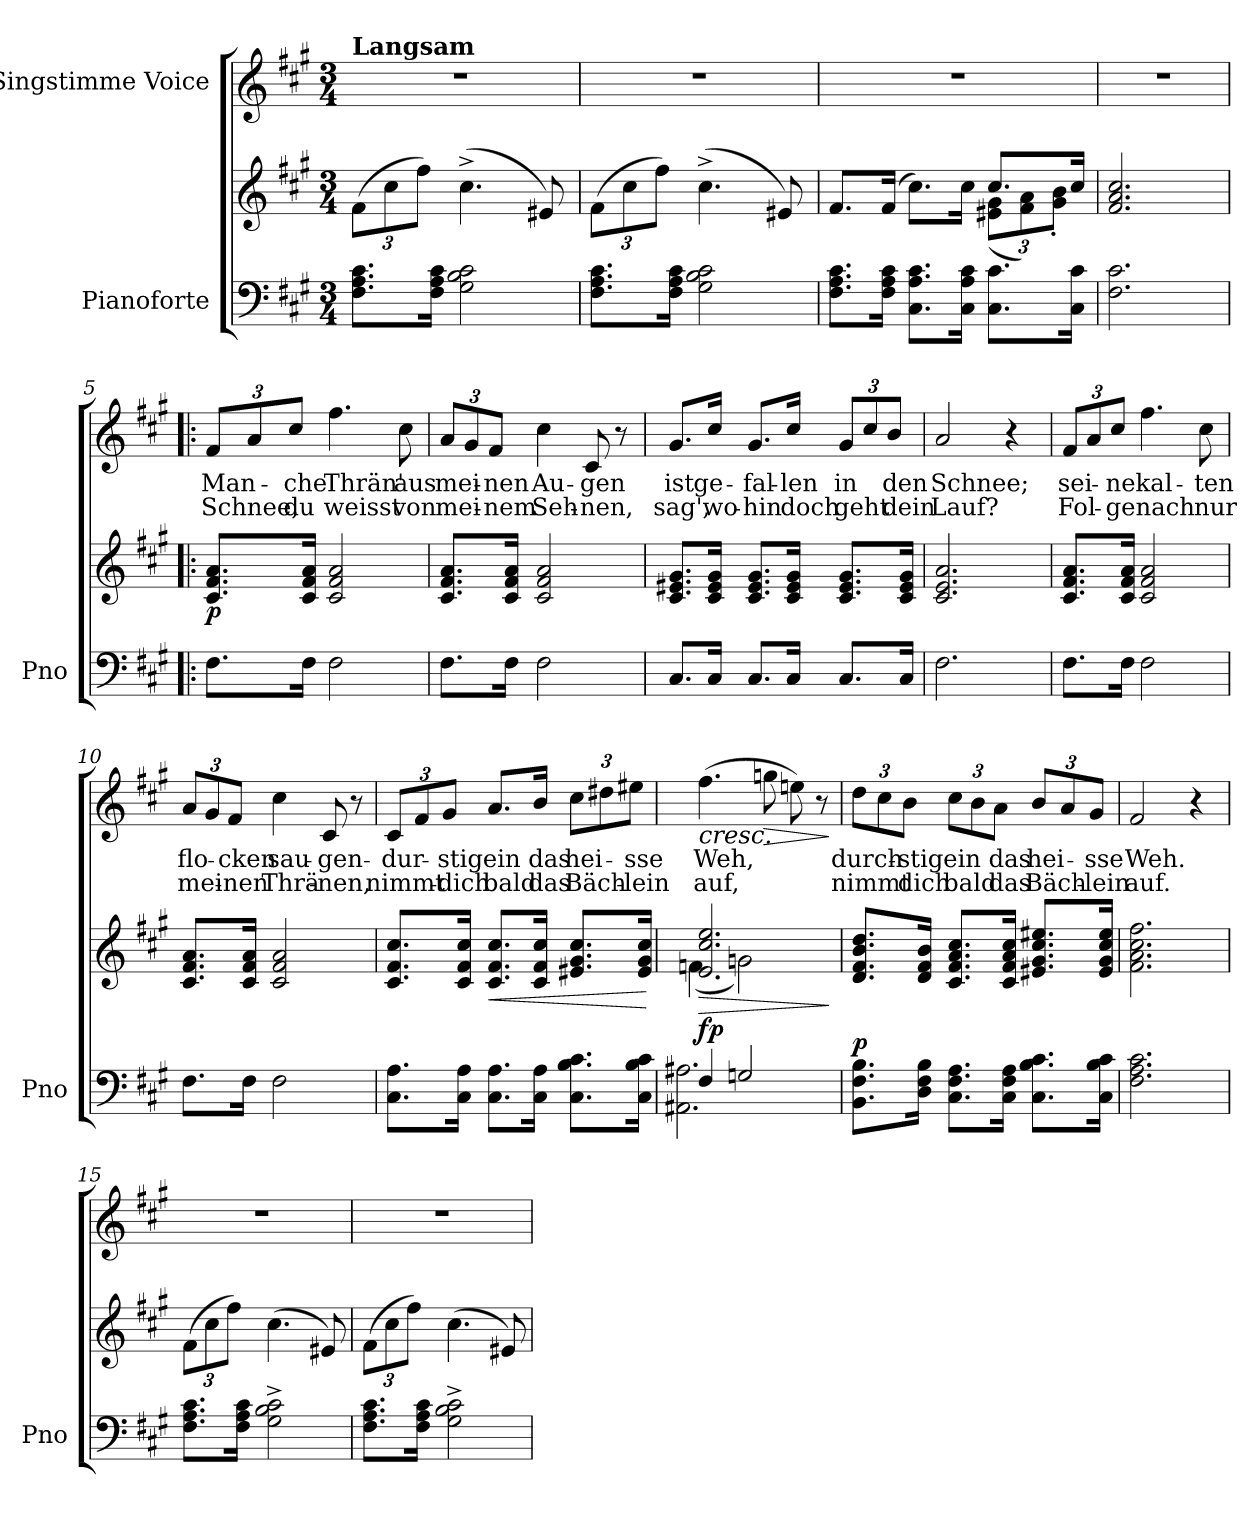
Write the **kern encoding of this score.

**kern	**kern	**dynam	**kern	**text	**text	**dynam
*part2	*part2	*part2	*part1	*part1	*part1	*part1
*staff3	*staff2	*staff2/3	*staff1	*staff1	*staff1	*staff1
*I"Pianoforte	*	*	*I"Singstimme Voice	*	*	*
*I'Pno	*	*	*	*	*	*
*clefF4	*clefG2	*	*clefG2	*	*	*
*k[f#c#g#]	*k[f#c#g#]	*	*k[f#c#g#]	*	*	*
*M3/4	*M3/4	*	*M3/4	*	*	*
*MM45	*MM45	*	*MM45	*	*	*
*	*Xbrackettup	*	*	*	*	*
=1	=1	=1	=1	=1	=1	=1
!	!	!	!LO:TX:a:B:t=Langsam	!	!	!
8.F#\ 8.A\ 8.c#\L	(>12f#\L	.	2.r	.	.	.
.	12cc#\	.	.	.	.	.
.	12ff#\J)	.	.	.	.	.
16F#\ 16A\ 16c#\Jk	.	.	.	.	.	.
2G#\ 2B\ 2c#\	(>4.cc#^\	.	.	.	.	.
.	8e#X/)	.	.	.	.	.
=2	=2	=2	=2	=2	=2	=2
8.F#\ 8.A\ 8.c#\L	(>12f#\L	.	2.r	.	.	.
.	12cc#\	.	.	.	.	.
.	12ff#\J)	.	.	.	.	.
16F#\ 16A\ 16c#\Jk	.	.	.	.	.	.
2G#\ 2B\ 2c#\	(>4.cc#^\	.	.	.	.	.
.	8e#X/)	.	.	.	.	.
=3	=3	=3	=3	=3	=3	=3
*	*^	*	*	*	*	*
8.F#\ 8.A\ 8.c#\L	8.f#/L	2ryy	.	2.r	.	.	.
16F#\ 16A\ 16c#\Jk	(>16f#/Jk	.	.	.	.	.	.
8.C#\ 8.A\ 8.c#\L	8.cc#\L)	.	.	.	.	.	.
16C#\ 16A\ 16c#\Jk	16cc#\Jk	.	.	.	.	.	.
8.C#\ 8.c#\L	8.cc#/L	(<12e#X\ 12g#\L	.	.	.	.	.
.	.	12f#\ 12a\)	.	.	.	.	.
.	.	12g#\' 12b\'J	.	.	.	.	.
16C#\ 16c#\Jk	16cc#/Jk	.	.	.	.	.	.
*	*v	*v	*	*	*	*	*
=4	=4	=4	=4	=4	=4	=4
2.F#\ 2.c#\	2.f#/ 2.a/ 2.cc#/	.	2.r	.	.	.
!!LO:LB:g=z
=5!|:	=5!|:	=5!|:	=5!|:	=5!|:	=5!|:	=5!|:
*	*	*	*Xbrackettup	*	*	*
!	!	!LO:DY:b	!	!LO:LY:b	!LO:LY:b	!
8.F#\L	8.c#/ 8.f#/ 8.a/L	p	12f#/L	Man-	Schnee,	.
.	.	.	12a/	.	.	.
!	!	!	!	!LO:LY:b	!LO:LY:b	!
.	.	.	12cc#/J	-che	du	.
16F#\Jk	16c#/ 16f#/ 16a/Jk	.	.	.	.	.
!	!	!	!	!LO:LY:b	!LO:LY:b	!
2F#\	2c#/ 2f#/ 2a/	.	4.ff#\	Thrän'	weisst	.
!	!	!	!	!LO:LY:b	!LO:LY:b	!
.	.	.	8cc#\	aus	von	.
=6	=6	=6	=6	=6	=6	=6
!	!	!	!	!LO:LY:b	!LO:LY:b	!
8.F#\L	8.c#/ 8.f#/ 8.a/L	.	12a/L	mei-	mei-	.
.	.	.	12g#/	.	.	.
!	!	!	!	!LO:LY:b	!LO:LY:b	!
.	.	.	12f#/J	-nen	-nem	.
16F#\Jk	16c#/ 16f#/ 16a/Jk	.	.	.	.	.
!	!	!	!	!LO:LY:b	!LO:LY:b	!
2F#\	2c#/ 2f#/ 2a/	.	4cc#\	Au-	Seh-	.
!	!	!	!	!LO:LY:b	!LO:LY:b	!
.	.	.	8c#/	-gen	-nen,	.
.	.	.	8r	.	.	.
=7	=7	=7	=7	=7	=7	=7
!	!	!	!	!LO:LY:b	!LO:LY:b	!
8.C#/L	8.c#/ 8.e#X/ 8.g#/L	.	8.g#/L	ist	sag',	.
!	!	!	!	!LO:LY:b	!LO:LY:b	!
16C#/Jk	16c#/ 16e#/ 16g#/Jk	.	16cc#/Jk	ge-	wo-	.
!	!	!	!	!LO:LY:b	!LO:LY:b	!
8.C#/L	8.c#/ 8.e#/ 8.g#/L	.	8.g#/L	-fal-	-hin	.
!	!	!	!	!LO:LY:b	!LO:LY:b	!
16C#/Jk	16c#/ 16e#/ 16g#/Jk	.	16cc#/Jk	-len	doch	.
!	!	!	!	!LO:LY:b	!LO:LY:b	!
8.C#/L	8.c#/ 8.e#/ 8.g#/L	.	12g#/L	in	geht	.
.	.	.	12cc#/	.	.	.
!	!	!	!	!LO:LY:b	!LO:LY:b	!
.	.	.	12b/J	den	dein	.
16C#/Jk	16c#/ 16e#/ 16g#/Jk	.	.	.	.	.
=8	=8	=8	=8	=8	=8	=8
!	!	!	!	!LO:LY:b	!LO:LY:b	!
2.F#\	2.c#/ 2.e/ 2.a/	.	2a/	Schnee;	Lauf?	.
.	.	.	4r	.	.	.
!!LO:LB:g=z
=9	=9	=9	=9	=9	=9	=9
!	!	!	!	!LO:LY:b	!LO:LY:b	!
8.F#\L	8.c#/ 8.f#/ 8.a/L	.	12f#/L	sei-	Fol-	.
.	.	.	12a/	.	.	.
!	!	!	!	!LO:LY:b	!LO:LY:b	!
.	.	.	12cc#/J	-ne	-ge	.
16F#\Jk	16c#/ 16f#/ 16a/Jk	.	.	.	.	.
!	!	!	!	!LO:LY:b	!LO:LY:b	!
2F#\	2c#/ 2f#/ 2a/	.	4.ff#\	kal-	nach	.
!	!	!	!	!LO:LY:b	!LO:LY:b	!
.	.	.	8cc#\	-ten	nur	.
=10	=10	=10	=10	=10	=10	=10
!	!	!	!	!LO:LY:b	!LO:LY:b	!
8.F#\L	8.c#/ 8.f#/ 8.a/L	.	12a/L	flo-	mei-	.
.	.	.	12g#/	.	.	.
!	!	!	!	!LO:LY:b	!LO:LY:b	!
.	.	.	12f#/J	-cken	-nen	.
16F#\Jk	16c#/ 16f#/ 16a/Jk	.	.	.	.	.
!	!	!	!	!LO:LY:b	!LO:LY:b	!
2F#\	2c#/ 2f#/ 2a/	.	4cc#\	sau-	Thrä-	.
!	!	!	!	!LO:LY:b	!LO:LY:b	!
.	.	.	8c#/	-gen-	-nen,	.
.	.	.	8r	.	.	.
=11	=11	=11	=11	=11	=11	=11
!	!	!	!	!LO:LY:b	!LO:LY:b	!
8.C#\ 8.A\L	8.c#/ 8.f#/ 8.cc#/L	.	12c#/L	dur-	nimmt-	.
.	.	.	12f#/	.	.	.
!	!	!	!	!LO:LY:b	!LO:LY:b	!
.	.	.	12g#/J	-stig	-dich	.
16C#\ 16A\Jk	16c#/ 16f#/ 16cc#/Jk	.	.	.	.	.
!	!	!LO:HP:b	!	!LO:LY:b	!LO:LY:b	!
8.C#\ 8.A\L	8.c#/ 8.f#/ 8.cc#/L	<	8.a/L	ein	bald	.
!	!	!	!	!LO:LY:b	!LO:LY:b	!
16C#\ 16A\Jk	16c#/ 16f#/ 16cc#/Jk	.	16b/Jk	das	das	.
!	!	!	!	!LO:LY:b	!LO:LY:b	!
8.C#\ 8.B\ 8.c#\L	8.e#X/ 8.g#/ 8.cc#/L	.	12cc#\L	hei-	Bäch-	.
.	.	.	12dd#X\	.	.	.
!	!	!	!	!LO:LY:b	!LO:LY:b	!
.	.	.	12ee#X\J	-sse	-lein	.
16C#\ 16B\ 16c#\Jk	16e#/ 16g#/ 16cc#/Jk	.	.	.	.	.
.	.	[	.	.	.	.
=12	=12	=12	=12	=12	=12	=12
*^	*	*	*	*	*	*
!	!	!	!LO:HP:b	!	!LO:LY:b	!LO:LY:b	!LO:HP:b
*	*	*^	*	*	*	*	*
!	!	!	!	!LO:DY:n=1:a=2	!	!	!	!
4F#/	2.AA#X\ 2.A#X\	2.e/ 2.cc#/ 2.ee/	(<4fn\	> fp	(>4.ff#\	Weh,	auf,	<
2Gn/	.	.	2gn\)	.	.	.	.	.
!	!	!	!	!	!	!	!	!LO:HP:b
.	.	.	.	.	8ggn\	.	.	>
.	.	.	.	.	8een\)	.	.	.
.	.	.	.	.	8r	.	.	.
*v	*v	*	*	*	*	*	*	*
*	*v	*v	*	*	*	*	*
.	.	]	.	.	.	[ ]
!!LO:LB:g=z
=13	=13	=13	=13	=13	=13	=13
!	!	!LO:DY:a=2	!	!LO:LY:b	!LO:LY:b	!
8.BB\ 8.F#\ 8.B\L	8.d/ 8.f#/ 8.b/ 8.dd/L	p	12dd\L	durch-	nimmt	.
.	.	.	12cc#\	.	.	.
!	!	!	!	!LO:LY:b	!LO:LY:b	!
.	.	.	12b\J	-stig	dich	.
16D\ 16F#\ 16B\Jk	16d/ 16f#/ 16b/Jk	.	.	.	.	.
!	!	!	!	!LO:LY:b	!LO:LY:b	!
8.C#\ 8.F#\ 8.A\L	8.c#/ 8.f#/ 8.a/ 8.cc#/L	.	12cc#\L	ein	bald	.
.	.	.	12b\	.	.	.
!	!	!	!	!LO:LY:b	!LO:LY:b	!
.	.	.	12a\J	-das	das	.
16C#\ 16F#\ 16A\Jk	16c#/ 16f#/ 16a/ 16cc#/Jk	.	.	.	.	.
!	!	!	!	!LO:LY:b	!LO:LY:b	!
8.C#\ 8.B\ 8.c#\L	8.e#X/ 8.g#/ 8.cc#/ 8.ee#X/L	.	12b/L	hei-	Bäch-	.
.	.	.	12a/	.	.	.
!	!	!	!	!LO:LY:b	!LO:LY:b	!
.	.	.	12g#/J	-sse	-lein	.
16C#\ 16B\ 16c#\Jk	16e#/ 16g#/ 16cc#/ 16ee#/Jk	.	.	.	.	.
=14	=14	=14	=14	=14	=14	=14
!	!	!	!	!LO:LY:b	!LO:LY:b	!
2.F#\ 2.A\ 2.c#\	2.f#\ 2.a\ 2.cc#\ 2.ff#\	.	2f#/	Weh.	auf.	.
.	.	.	4r	.	.	.
=15	=15	=15	=15	=15	=15	=15
8.F#\ 8.A\ 8.c#\L	(>12f#\L	.	2.r	.	.	.
.	12cc#\	.	.	.	.	.
.	12ff#\J)	.	.	.	.	.
16F#\ 16A\ 16c#\Jk	.	.	.	.	.	.
2G#\^ 2B\^ 2c#\^	(>4.cc#\	.	.	.	.	.
.	8e#X/)	.	.	.	.	.
=16	=16	=16	=16	=16	=16	=16
8.F#\ 8.A\ 8.c#\L	(>12f#\L	.	2.r	.	.	.
.	12cc#\	.	.	.	.	.
.	12ff#\J)	.	.	.	.	.
16F#\ 16A\ 16c#\Jk	.	.	.	.	.	.
2G#\^ 2B\^ 2c#\^	(>4.cc#\	.	.	.	.	.
.	8e#X/)	.	.	.	.	.
=	=	=	=	=	=	=
*-	*-	*-	*-	*-	*-	*-
